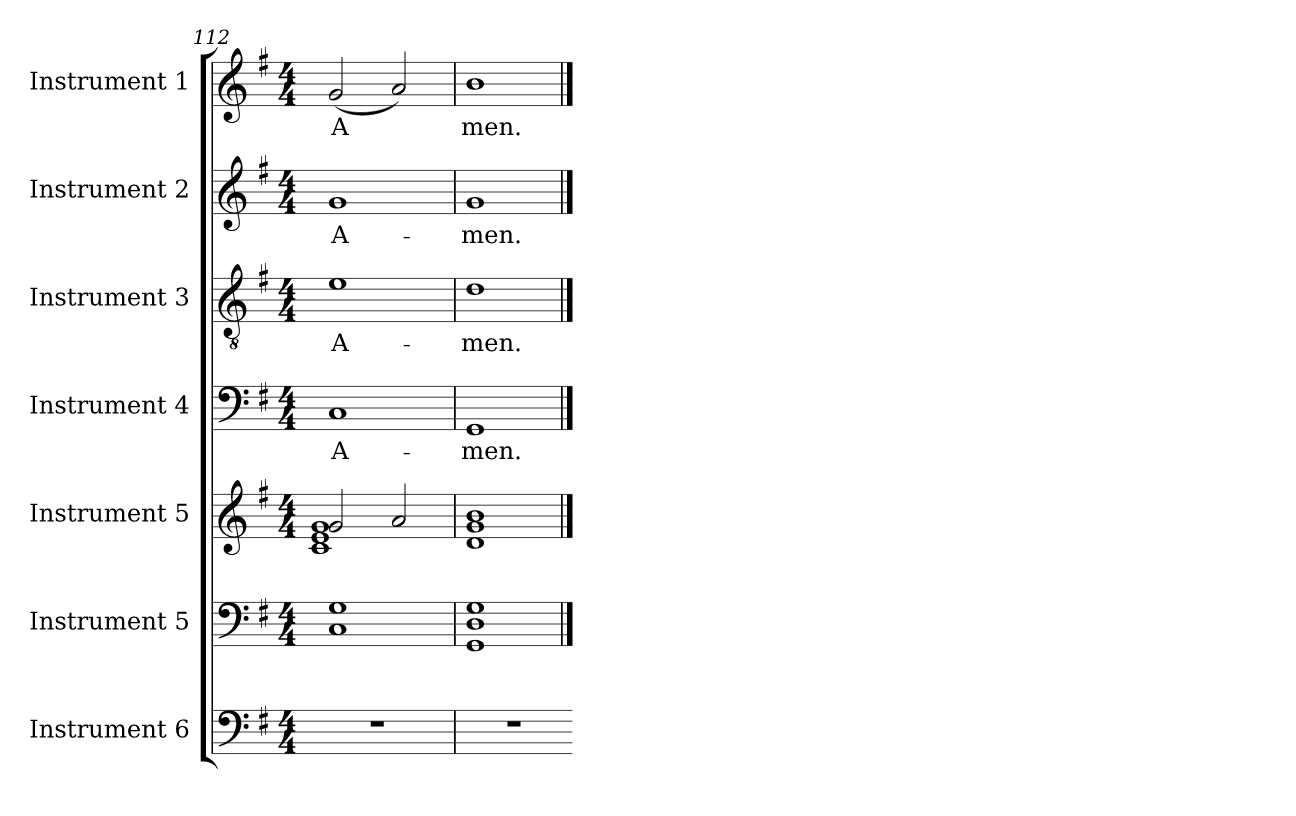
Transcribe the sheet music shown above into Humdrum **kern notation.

**kern	**kern	**kern	**kern	**text	**kern	**text	**kern	**text	**kern	**text
*part7	*part6	*part5	*part4	*part4	*part3	*part3	*part2	*part2	*part1	*part1
*staff7	*staff6	*staff5	*staff4	*staff4	*staff3	*staff3	*staff2	*staff2	*staff1	*staff1
*I"Instrument 6	*I"Instrument 5	*I"Instrument 5	*I"Instrument 4	*	*I"Instrument 3	*	*I"Instrument 2	*	*I"Instrument 1	*
*clefF4	*clefF4	*clefG2	*clefF4	*	*clefGv2	*	*clefG2	*	*clefG2	*
*k[f#]	*k[f#]	*k[f#]	*k[f#]	*	*k[f#]	*	*k[f#]	*	*k[f#]	*
*G:	*G:	*G:	*G:	*	*G:	*	*G:	*	*G:	*
*M4/4	*M4/4	*M4/4	*M4/4	*	*M4/4	*	*M4/4	*	*M4/4	*
=112	=112	=112	=112	=112	=112	=112	=112	=112	=112	=112
*	*	*^	*	*	*	*	*	*	*	*
!	!	!	!	!	!LO:LY:b:cj	!	!LO:LY:b:cj	!	!LO:LY:b:cj	!	!LO:LY:b:cj
1r	1C 1G	2g/	1g 1c 1e	1C	A-	1e	A-	1g	A-	(<2g/	A-
!	!	!	!	!	!	!	!	!	!	!	!LO:LY:b:cj
.	.	2a/	.	.	.	.	.	.	.	2a/)	--
*	*	*v	*v	*	*	*	*	*	*	*	*
=113	=113	=113	=113	=113	=113	=113	=113	=113	=113	=113
!	!	!	!	!LO:LY:b:cj	!	!LO:LY:b:cj	!	!LO:LY:b:cj	!	!LO:LY:b:cj
1r	1G 1D 1GG	1g 1d 1b	1GG	-men.	1d	-men.	1g	-men.	1b	-men.
=	==	==	==	==	==	==	==	==	==	==
*-	*-	*-	*-	*-	*-	*-	*-	*-	*-	*-
